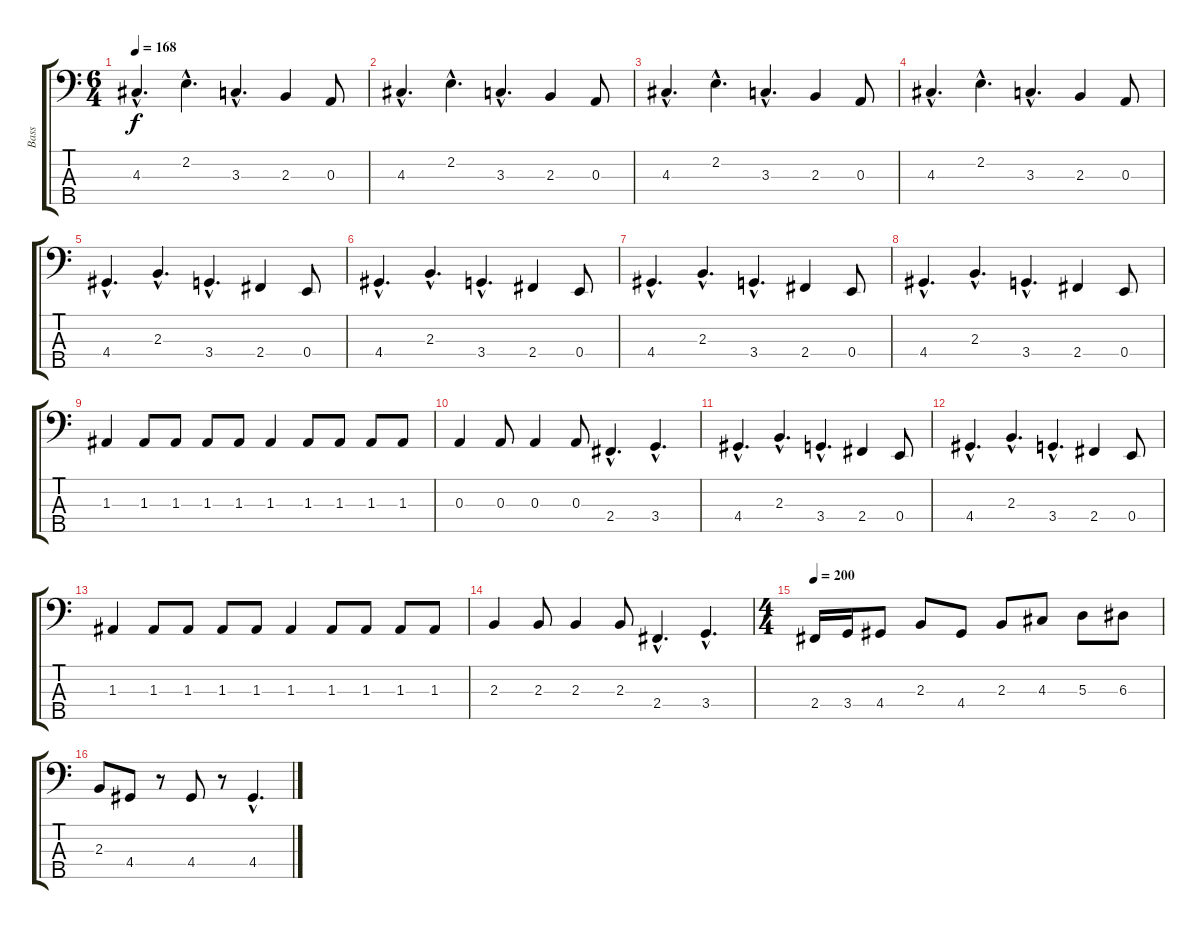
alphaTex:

\track ("Bass" "Bass") {instrument electricbassfinger}
\staff {score tabs}
\tuning (G2 D2 A1 E1 B0) {hide}
\ts (6 4)
\tempo 168
\clef f4
\ks c
4.3{hac}.4{d dy f} 2.2{hac}.4{d} 3.3{hac}.4{d} 2.3.4 0.3.8 |
4.3{hac}.4{d} 2.2{hac}.4{d} 3.3{hac}.4{d} 2.3.4 0.3.8 |
4.3{hac}.4{d} 2.2{hac}.4{d} 3.3{hac}.4{d} 2.3.4 0.3.8 |
4.3{hac}.4{d} 2.2{hac}.4{d} 3.3{hac}.4{d} 2.3.4 0.3.8 |
4.4{hac}.4{d} 2.3{hac}.4{d} 3.4{hac}.4{d} 2.4.4 0.4.8 |
4.4{hac}.4{d} 2.3{hac}.4{d} 3.4{hac}.4{d} 2.4.4 0.4.8 |
4.4{hac}.4{d} 2.3{hac}.4{d} 3.4{hac}.4{d} 2.4.4 0.4.8 |
4.4{hac}.4{d} 2.3{hac}.4{d} 3.4{hac}.4{d} 2.4.4 0.4.8 |
1.3.4 1.3.8 1.3.8 1.3.8 1.3.8 1.3.4 1.3.8 1.3.8 1.3.8 1.3.8 |
0.3.4 0.3.8 0.3.4 0.3.8 2.4{hac}.4{d} 3.4{hac}.4{d} |
4.4{hac}.4{d} 2.3{hac}.4{d} 3.4{hac}.4{d} 2.4.4 0.4.8 |
4.4{hac}.4{d} 2.3{hac}.4{d} 3.4{hac}.4{d} 2.4.4 0.4.8 |
1.3.4 1.3.8 1.3.8 1.3.8 1.3.8 1.3.4 1.3.8 1.3.8 1.3.8 1.3.8 |
2.3.4 2.3.8 2.3.4 2.3.8 2.4{hac}.4{d} 3.4{hac}.4{d} |
\ts (4 4)
\tempo 200
2.4.16 3.4.16 4.4.8 2.3.8 4.4.8 2.3.8 4.3.8 5.3.8 6.3.8 |
2.3.8 4.4.8 r.8 4.4.8 r.8 4.4{hac}.4{d}
